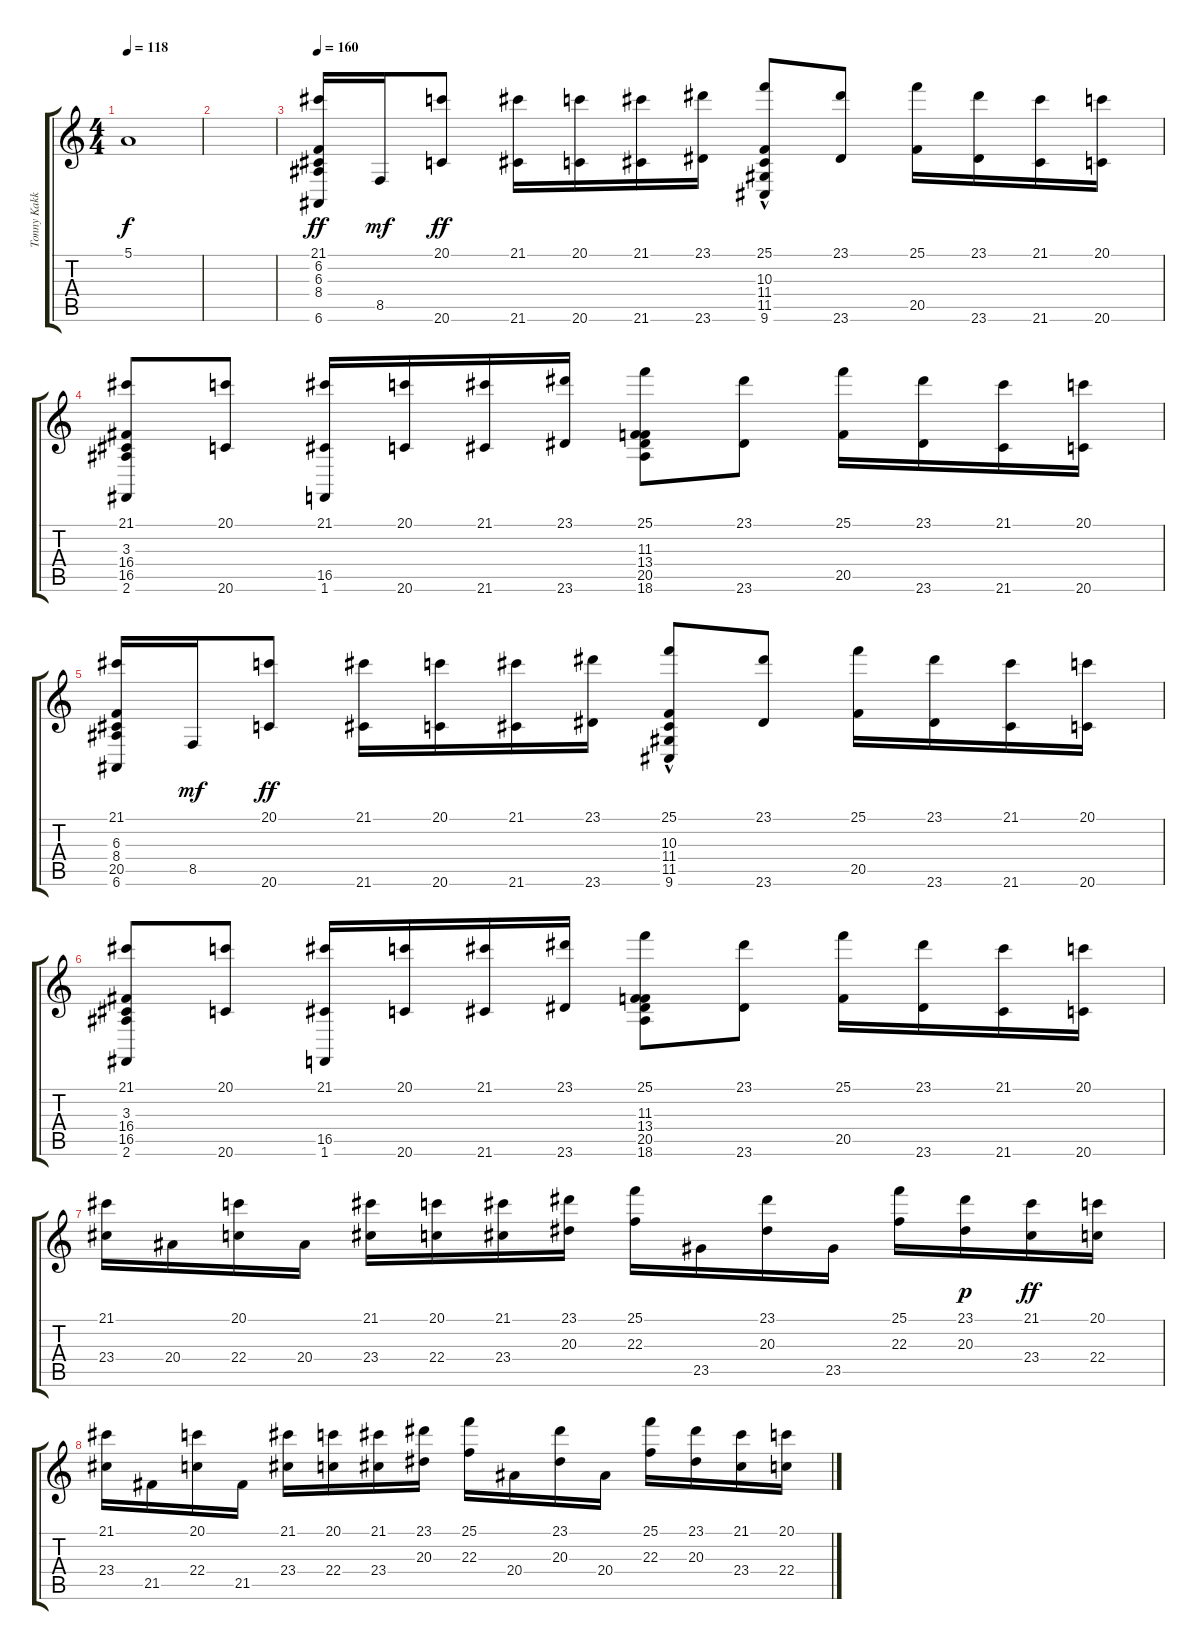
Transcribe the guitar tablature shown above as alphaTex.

\track ("Tonny Kakko" "Tonny Kakk") {instrument harpsichord}
\staff {score tabs}
\tuning (E4 B3 G3 D3 A2 E2) {hide}
\ts (4 4)
\tempo 118
\clef g2
\ks c
5.1{t}.1{dy f} |
|
\tempo 160
(21.1 6.2 6.3 8.4 6.6).16{dy ff} 8.5.16{dy mf} (20.1 20.6).8{dy ff} (21.1 21.6).16 (20.1 20.6).16 (21.1 21.6).16 (23.1 23.6).16 (25.1 10.3 11.4{hac} 11.5 9.6).8 (23.1 23.6).8 (25.1 20.5).16 (23.1 23.6).16 (21.1 21.6).16 (20.1 20.6).16 |
(21.1 3.3 16.4 16.5 2.6).8 (20.1 20.6).8 (21.1 16.5 1.6).16 (20.1 20.6).16 (21.1 21.6).16 (23.1 23.6).16 (25.1 11.3 13.4 20.5 18.6).8 (23.1 23.6).8 (25.1 20.5).16 (23.1 23.6).16 (21.1 21.6).16 (20.1 20.6).16 |
(21.1 6.3 8.4 20.5 6.6).16 8.5.16{dy mf} (20.1 20.6).8{dy ff} (21.1 21.6).16 (20.1 20.6).16 (21.1 21.6).16 (23.1 23.6).16 (25.1 10.3 11.4{hac} 11.5 9.6).8 (23.1 23.6).8 (25.1 20.5).16 (23.1 23.6).16 (21.1 21.6).16 (20.1 20.6).16 |
(21.1 3.3 16.4 16.5 2.6).8 (20.1 20.6).8 (21.1 16.5 1.6).16 (20.1 20.6).16 (21.1 21.6).16 (23.1 23.6).16 (25.1 11.3 13.4 20.5 18.6).8 (23.1 23.6).8 (25.1 20.5).16 (23.1 23.6).16 (21.1 21.6).16 (20.1 20.6).16 |
(21.1 23.4).16 20.4.16 (20.1 22.4).16 20.4.16 (21.1 23.4).16 (20.1 22.4).16 (21.1 23.4).16 (23.1 20.3).16 (25.1 22.3).16 23.5.16 (23.1 20.3).16 23.5.16 (25.1 22.3).16 (23.1 20.3).16{dy p} (21.1 23.4).16{dy ff} (20.1 22.4).16 |
(21.1 23.4).16 21.5.16 (20.1 22.4).16 21.5.16 (21.1 23.4).16 (20.1 22.4).16 (21.1 23.4).16 (23.1 20.3).16 (25.1 22.3).16 20.4.16 (23.1 20.3).16 20.4.16 (25.1 22.3).16 (23.1 20.3).16 (21.1 23.4).16 (20.1 22.4).16
